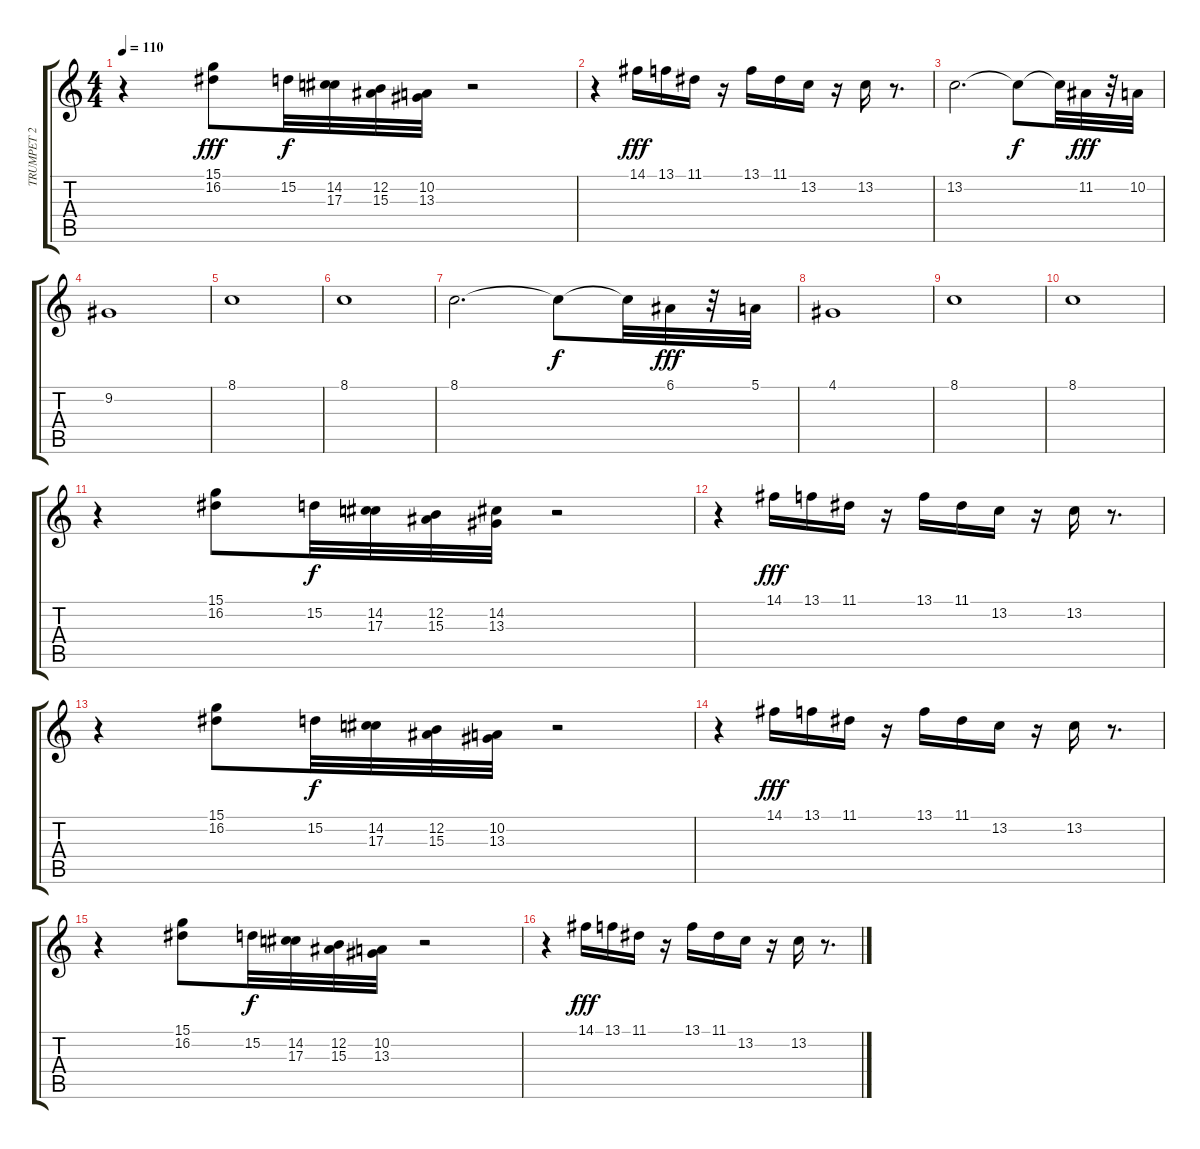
\track ("TRUMPET 2" "TRUMPET 2") {solo instrument brasssection}
\staff {score tabs}
\tuning (E4 B3 G3 D3 A2 E2) {hide}
\ts (4 4)
\tempo 110
\clef g2
\ks c
r.4{dy fff} (15.1 16.2).8 15.2.32{dy f} (14.2 17.3).32 (12.2 15.3).32 (10.2 13.3).32 r.2 |
r.4 14.1.16{dy fff} 13.1.16 11.1.16 r.16 13.1.16 11.1.16 13.2.16 r.16 13.2.16 r.8{d} |
13.2.2{d volume 11} 13.2{t}.8{dy f} 13.2{t}.32 11.2.32{dy fff volume 16} r.32 10.2.32 |
9.2.1{volume 11} |
8.1.1{volume 11} |
8.1.1{volume 11} |
8.1.2{d volume 11} 8.1{t}.8{dy f} 8.1{t}.32 6.1.32{dy fff volume 16} r.32 5.1.32 |
4.1.1{volume 11} |
8.1.1{volume 11} |
8.1.1{volume 11} |
r.4 (15.1 16.2).8{volume 14} 15.2.32{dy f} (14.2 17.3).32 (12.2 15.3).32 (14.2 13.3).32 r.2 |
r.4 14.1.16{dy fff} 13.1.16 11.1.16 r.16 13.1.16 11.1.16 13.2.16 r.16 13.2.16 r.8{d} |
r.4 (15.1 16.2).8 15.2.32{dy f} (14.2 17.3).32 (12.2 15.3).32 (10.2 13.3).32 r.2 |
r.4 14.1.16{dy fff} 13.1.16 11.1.16 r.16 13.1.16 11.1.16 13.2.16 r.16 13.2.16 r.8{d} |
r.4 (15.1 16.2).8 15.2.32{dy f} (14.2 17.3).32 (12.2 15.3).32 (10.2 13.3).32 r.2 |
r.4 14.1.16{dy fff} 13.1.16 11.1.16 r.16 13.1.16 11.1.16 13.2.16 r.16 13.2.16 r.8{d}
